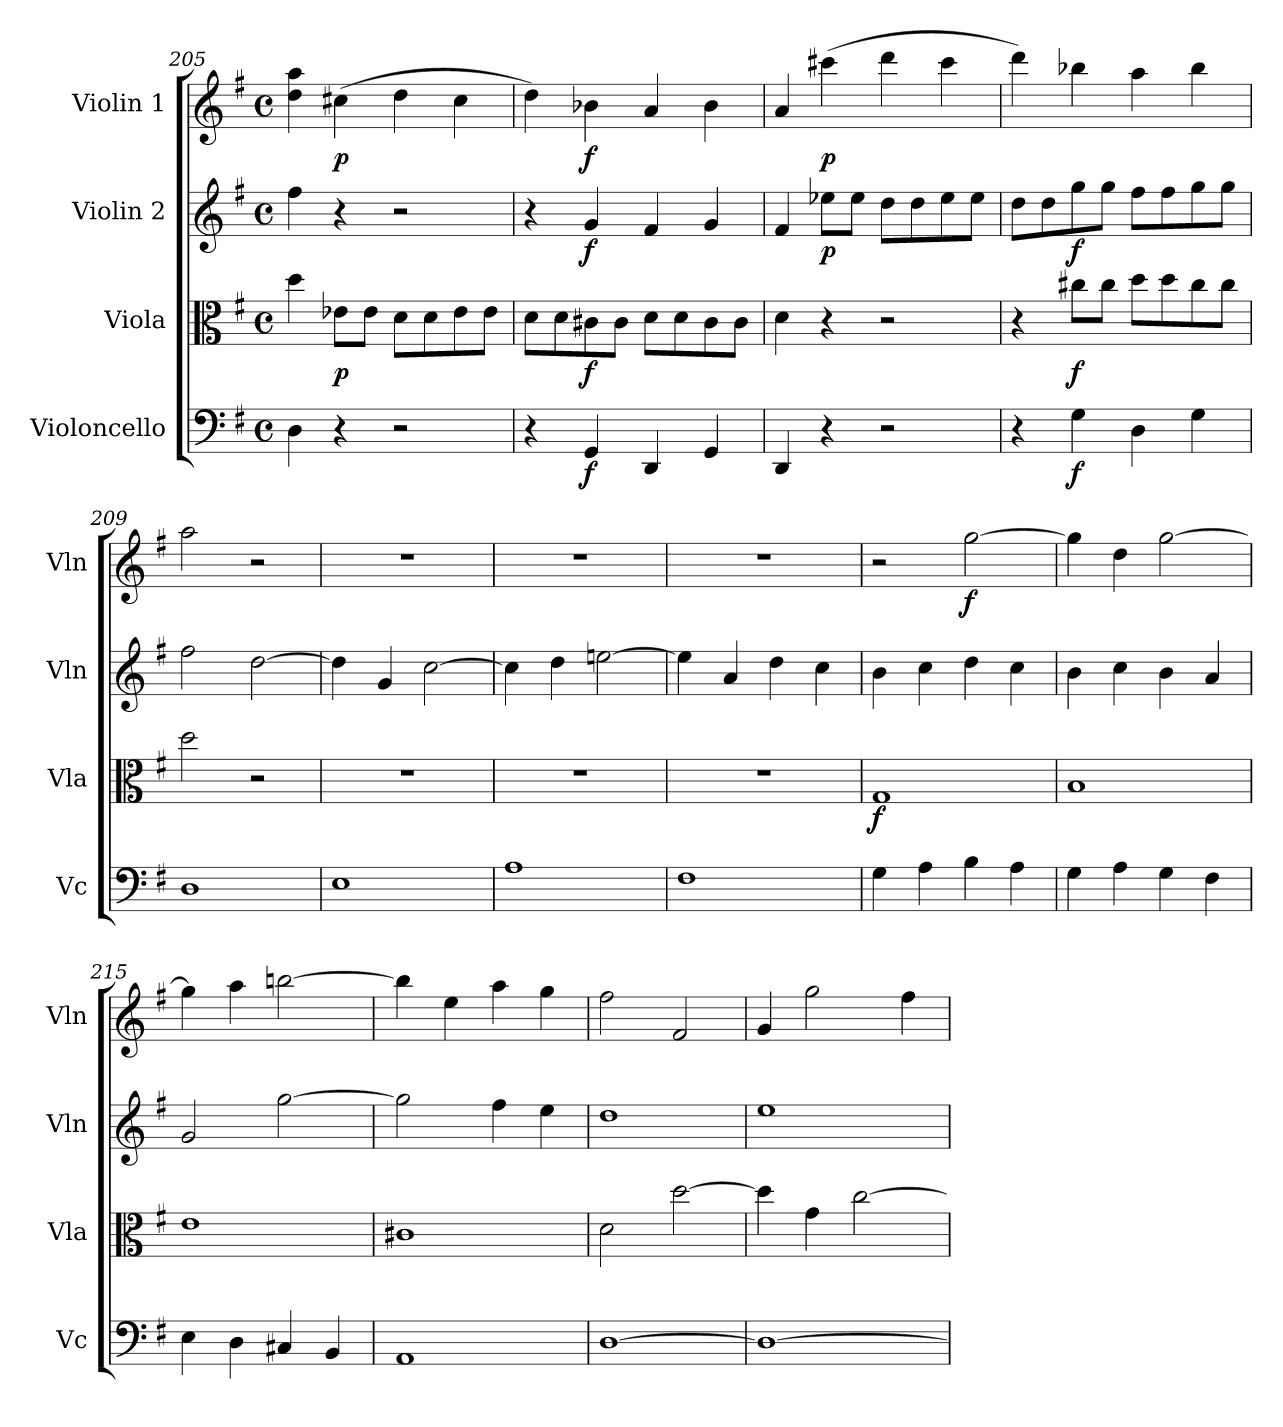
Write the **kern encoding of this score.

**kern	**dynam	**kern	**dynam	**kern	**dynam	**kern	**dynam
*part4	*part4	*part3	*part3	*part2	*part2	*part1	*part1
*staff4	*staff4	*staff3	*staff3	*staff2	*staff2	*staff1	*staff1
*I"Violoncello	*	*I"Viola	*	*I"Violin 2	*	*I"Violin 1	*
*I'Vc	*	*I'Vla	*	*I'Vln	*	*I'Vln	*
!!LO:PB:g=z
*clefF4	*	*clefC3	*	*clefG2	*	*clefG2	*
*k[f#]	*	*k[f#]	*	*k[f#]	*	*k[f#]	*
*M4/4	*	*M4/4	*	*M4/4	*	*M4/4	*
*met(c)	*	*met(c)	*	*met(c)	*	*met(c)	*
=205	=205	=205	=205	=205	=205	=205	=205
4D\	.	4dd\	.	4ff#\	.	4dd\ 4aa\	.
!	!	!	!LO:DY:b	!	!	!	!LO:DY:b
4r	.	8e-X\L	p	4r	.	(4cc#X\	p
.	.	8e-\J	.	.	.	.	.
2r	.	8d\L	.	2r	.	4dd\	.
.	.	8d\	.	.	.	.	.
.	.	8e-\	.	.	.	4cc#\	.
.	.	8e-\J	.	.	.	.	.
=206	=206	=206	=206	=206	=206	=206	=206
4r	.	8d\L	.	4r	.	4dd\)	.
.	.	8d\	.	.	.	.	.
!	!LO:DY:b	!	!LO:DY:b	!	!LO:DY:b	!	!LO:DY:b
4GG/	f	8c#X\	f	4g/	f	4b-X\	f
.	.	8c#\J	.	.	.	.	.
4DD/	.	8d\L	.	4f#/	.	4a/	.
.	.	8d\	.	.	.	.	.
4GG/	.	8c#\	.	4g/	.	4b-\	.
.	.	8c#\J	.	.	.	.	.
=207	=207	=207	=207	=207	=207	=207	=207
4DD/	.	4d\	.	4f#/	.	4a/	.
!	!	!	!	!	!LO:DY:b	!	!LO:DY:b
4r	.	4r	.	8ee-X\L	p	(4ccc#X\	p
.	.	.	.	8ee-\J	.	.	.
2r	.	2r	.	8dd\L	.	4ddd\	.
.	.	.	.	8dd\	.	.	.
.	.	.	.	8ee-\	.	4ccc#\	.
.	.	.	.	8ee-\J	.	.	.
=208	=208	=208	=208	=208	=208	=208	=208
4r	.	4r	.	8dd\L	.	4ddd\)	.
.	.	.	.	8dd\	.	.	.
!	!LO:DY:b	!	!LO:DY:b	!	!LO:DY:b	!	!LO:DY:b
!	!	!	!	!	!	!	!LO:DY:n=1:b
!	!	!	!	!	!	!	!LO:DY:n=2:b
4G\	f	8cc#X\L	f	8gg\	f	4bb-X\	other-dynamics f other-dynamics
.	.	8cc#\J	.	8gg\J	.	.	.
4D\	.	8dd\L	.	8ff#\L	.	4aa\	.
.	.	8dd\	.	8ff#\	.	.	.
4G\	.	8cc#\	.	8gg\	.	4bb-\	.
.	.	8cc#\J	.	8gg\J	.	.	.
=209	=209	=209	=209	=209	=209	=209	=209
1D	.	2dd\	.	2ff#\	.	2aa\	.
.	.	2r	.	[2dd\	.	2r	.
=210	=210	=210	=210	=210	=210	=210	=210
1E	.	1r	.	4dd\]	.	1r	.
.	.	.	.	4g/	.	.	.
.	.	.	.	[2cc\	.	.	.
=211	=211	=211	=211	=211	=211	=211	=211
1A	.	1r	.	4cc\]	.	1r	.
.	.	.	.	4dd\	.	.	.
.	.	.	.	[2een\	.	.	.
=212	=212	=212	=212	=212	=212	=212	=212
1F#	.	1r	.	4ee\]	.	1r	.
.	.	.	.	4a/	.	.	.
.	.	.	.	4dd\	.	.	.
.	.	.	.	4cc\	.	.	.
=213	=213	=213	=213	=213	=213	=213	=213
!	!	!	!LO:DY:b	!	!	!	!
4G\	.	1G	f	4b\	.	2r	.
4A\	.	.	.	4cc\	.	.	.
!	!	!	!	!	!	!	!LO:DY:b
4B\	.	.	.	4dd\	.	[2gg\	f
4A\	.	.	.	4cc\	.	.	.
=214	=214	=214	=214	=214	=214	=214	=214
4G\	.	1B	.	4b\	.	4gg\]	.
4A\	.	.	.	4cc\	.	4dd\	.
4G\	.	.	.	4b\	.	[2gg\	.
4F#\	.	.	.	4a/	.	.	.
!!LO:LB:g=z
=215	=215	=215	=215	=215	=215	=215	=215
4E\	.	1e	.	2g/	.	4gg\]	.
4D\	.	.	.	.	.	4aa\	.
4C#X/	.	.	.	[2gg\	.	[2bbn\	.
4BB/	.	.	.	.	.	.	.
=216	=216	=216	=216	=216	=216	=216	=216
1AA	.	1c#X	.	2gg\]	.	4bb\]	.
.	.	.	.	.	.	4ee\	.
.	.	.	.	4ff#\	.	4aa\	.
.	.	.	.	4ee\	.	4gg\	.
=217	=217	=217	=217	=217	=217	=217	=217
[1D	.	2d\	.	1dd	.	2ff#\	.
.	.	[2dd\	.	.	.	2f#/	.
=218	=218	=218	=218	=218	=218	=218	=218
1D_	.	4dd\]	.	1ee	.	4g/	.
.	.	4g\	.	.	.	2gg\	.
.	.	[2cc\	.	.	.	.	.
.	.	.	.	.	.	4ff#\	.
=	=	=	=	=	=	=	=
*-	*-	*-	*-	*-	*-	*-	*-
